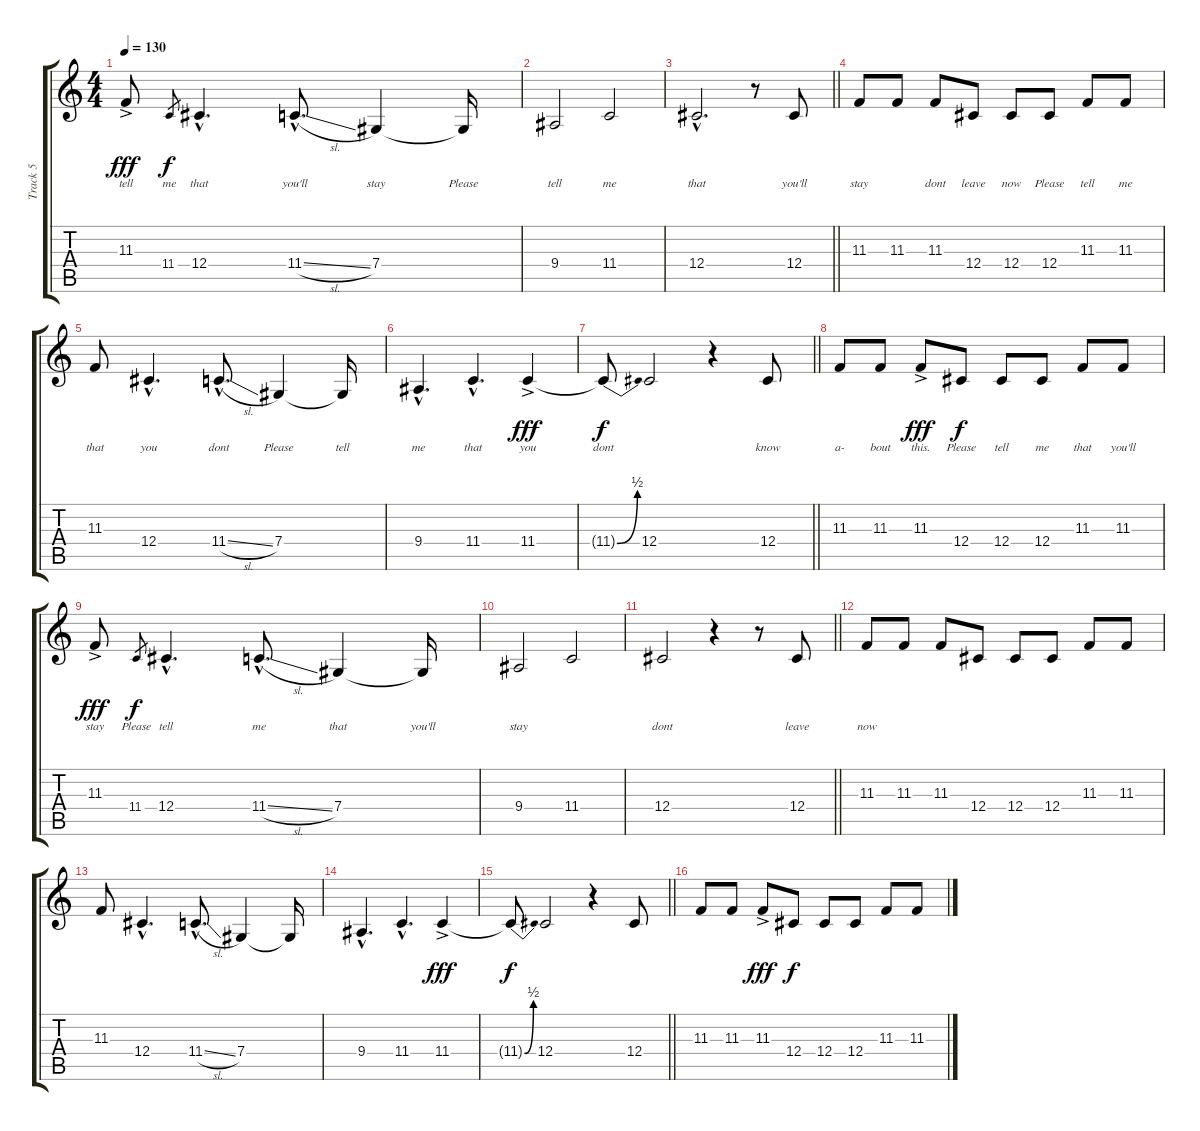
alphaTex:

\track ("Track 5" "Track 5") {instrument clarinet}
\staff {score tabs}
\tuning (Eb4 Bb3 Gb3 Db3 Ab2 Db2) {hide}
\ts (4 4)
\tempo 130
\clef g2
\ks c
11.3{ac}.8{lyrics (0 "tell") lyrics (1 "") lyrics (2 "") lyrics (3 "") lyrics (4 "") dy fff} 11.4.8{lyrics (0 "me") lyrics (1 "") lyrics (2 "") lyrics (3 "") lyrics (4 "") gr dy f} 12.4{hac}.4{d lyrics (0 "that") lyrics (1 "") lyrics (2 "") lyrics (3 "") lyrics (4 "")} 11.4{sl hac}.8{d lyrics (0 "you'll") lyrics (1 "") lyrics (2 "") lyrics (3 "") lyrics (4 "")} 7.4.4{lyrics (0 "stay") lyrics (1 "") lyrics (2 "") lyrics (3 "") lyrics (4 "")} 7.4{t}.16{lyrics (0 "Please") lyrics (1 "") lyrics (2 "") lyrics (3 "") lyrics (4 "")} |
9.4.2{lyrics (0 "tell") lyrics (1 "") lyrics (2 "") lyrics (3 "") lyrics (4 "")} 11.4.2{lyrics (0 "me") lyrics (1 "") lyrics (2 "") lyrics (3 "") lyrics (4 "")} |
\barLineRight lightlight
12.4{hac}.2{d lyrics (0 "that") lyrics (1 "") lyrics (2 "") lyrics (3 "") lyrics (4 "")} r.8 12.4.8{lyrics (0 "you'll") lyrics (1 "") lyrics (2 "") lyrics (3 "") lyrics (4 "")} |
11.3.8{lyrics (0 "stay") lyrics (1 "") lyrics (2 "") lyrics (3 "") lyrics (4 "")} 11.3.8{lyrics (0 "") lyrics (1 "") lyrics (2 "") lyrics (3 "") lyrics (4 "")} 11.3.8{lyrics (0 "dont") lyrics (1 "") lyrics (2 "") lyrics (3 "") lyrics (4 "")} 12.4.8{lyrics (0 "leave") lyrics (1 "") lyrics (2 "") lyrics (3 "") lyrics (4 "")} 12.4.8{lyrics (0 "now") lyrics (1 "") lyrics (2 "") lyrics (3 "") lyrics (4 "")} 12.4.8{lyrics (0 "Please") lyrics (1 "") lyrics (2 "") lyrics (3 "") lyrics (4 "")} 11.3.8{lyrics (0 "tell") lyrics (1 "") lyrics (2 "") lyrics (3 "") lyrics (4 "")} 11.3.8{lyrics (0 "me") lyrics (1 "") lyrics (2 "") lyrics (3 "") lyrics (4 "")} |
11.3.8{lyrics (0 "that") lyrics (1 "") lyrics (2 "") lyrics (3 "") lyrics (4 "")} 12.4{hac}.4{d lyrics (0 "you") lyrics (1 "") lyrics (2 "") lyrics (3 "") lyrics (4 "")} 11.4{sl hac}.8{d lyrics (0 "dont") lyrics (1 "") lyrics (2 "") lyrics (3 "") lyrics (4 "")} 7.4.4{lyrics (0 "Please") lyrics (1 "") lyrics (2 "") lyrics (3 "") lyrics (4 "")} 7.4{t}.16{lyrics (0 "tell") lyrics (1 "") lyrics (2 "") lyrics (3 "") lyrics (4 "")} |
9.4{hac}.4{d lyrics (0 "me") lyrics (1 "") lyrics (2 "") lyrics (3 "") lyrics (4 "")} 11.4{hac}.4{d lyrics (0 "that") lyrics (1 "") lyrics (2 "") lyrics (3 "") lyrics (4 "")} 11.4{ac}.4{lyrics (0 "you") lyrics (1 "") lyrics (2 "") lyrics (3 "") lyrics (4 "") dy fff} |
\barLineRight lightlight
11.4{be (bend 0 0 60 2) t}.8{lyrics (0 "dont") lyrics (1 "") lyrics (2 "") lyrics (3 "") lyrics (4 "") dy f} 12.4.2{lyrics (0 "") lyrics (1 "") lyrics (2 "") lyrics (3 "") lyrics (4 "")} r.4 12.4.8{lyrics (0 "know") lyrics (1 "") lyrics (2 "") lyrics (3 "") lyrics (4 "")} |
11.3.8{lyrics (0 "a-") lyrics (1 "") lyrics (2 "") lyrics (3 "") lyrics (4 "")} 11.3.8{lyrics (0 "bout") lyrics (1 "") lyrics (2 "") lyrics (3 "") lyrics (4 "")} 11.3{ac}.8{lyrics (0 "this.") lyrics (1 "") lyrics (2 "") lyrics (3 "") lyrics (4 "") dy fff} 12.4.8{lyrics (0 "Please") lyrics (1 "") lyrics (2 "") lyrics (3 "") lyrics (4 "") dy f} 12.4.8{lyrics (0 "tell") lyrics (1 "") lyrics (2 "") lyrics (3 "") lyrics (4 "")} 12.4.8{lyrics (0 "me") lyrics (1 "") lyrics (2 "") lyrics (3 "") lyrics (4 "")} 11.3.8{lyrics (0 "that") lyrics (1 "") lyrics (2 "") lyrics (3 "") lyrics (4 "")} 11.3.8{lyrics (0 "you'll") lyrics (1 "") lyrics (2 "") lyrics (3 "") lyrics (4 "")} |
11.3{ac}.8{lyrics (0 "stay") lyrics (1 "") lyrics (2 "") lyrics (3 "") lyrics (4 "") dy fff} 11.4.8{lyrics (0 "Please") lyrics (1 "") lyrics (2 "") lyrics (3 "") lyrics (4 "") gr dy f} 12.4{hac}.4{d lyrics (0 "tell") lyrics (1 "") lyrics (2 "") lyrics (3 "") lyrics (4 "")} 11.4{sl hac}.8{d lyrics (0 "me") lyrics (1 "") lyrics (2 "") lyrics (3 "") lyrics (4 "")} 7.4.4{lyrics (0 "that") lyrics (1 "") lyrics (2 "") lyrics (3 "") lyrics (4 "")} 7.4{t}.16{lyrics (0 "you'll") lyrics (1 "") lyrics (2 "") lyrics (3 "") lyrics (4 "")} |
9.4.2{lyrics (0 "stay") lyrics (1 "") lyrics (2 "") lyrics (3 "") lyrics (4 "")} 11.4.2{lyrics (0 "") lyrics (1 "") lyrics (2 "") lyrics (3 "") lyrics (4 "")} |
\barLineRight lightlight
12.4.2{lyrics (0 "dont") lyrics (1 "") lyrics (2 "") lyrics (3 "") lyrics (4 "")} r.4 r.8 12.4.8{lyrics (0 "leave") lyrics (1 "") lyrics (2 "") lyrics (3 "") lyrics (4 "")} |
11.3.8{lyrics (0 "now") lyrics (1 "") lyrics (2 "") lyrics (3 "") lyrics (4 "")} 11.3.8 11.3.8 12.4.8 12.4.8 12.4.8 11.3.8 11.3.8 |
11.3.8 12.4{hac}.4{d} 11.4{sl hac}.8{d} 7.4.4 7.4{t}.16 |
9.4{hac}.4{d} 11.4{hac}.4{d} 11.4{ac}.4{dy fff} |
\barLineRight lightlight
11.4{be (bend 0 0 60 2) t}.8{dy f} 12.4.2 r.4 12.4.8 |
11.3.8 11.3.8 11.3{ac}.8{dy fff} 12.4.8{dy f} 12.4.8 12.4.8 11.3.8 11.3.8
